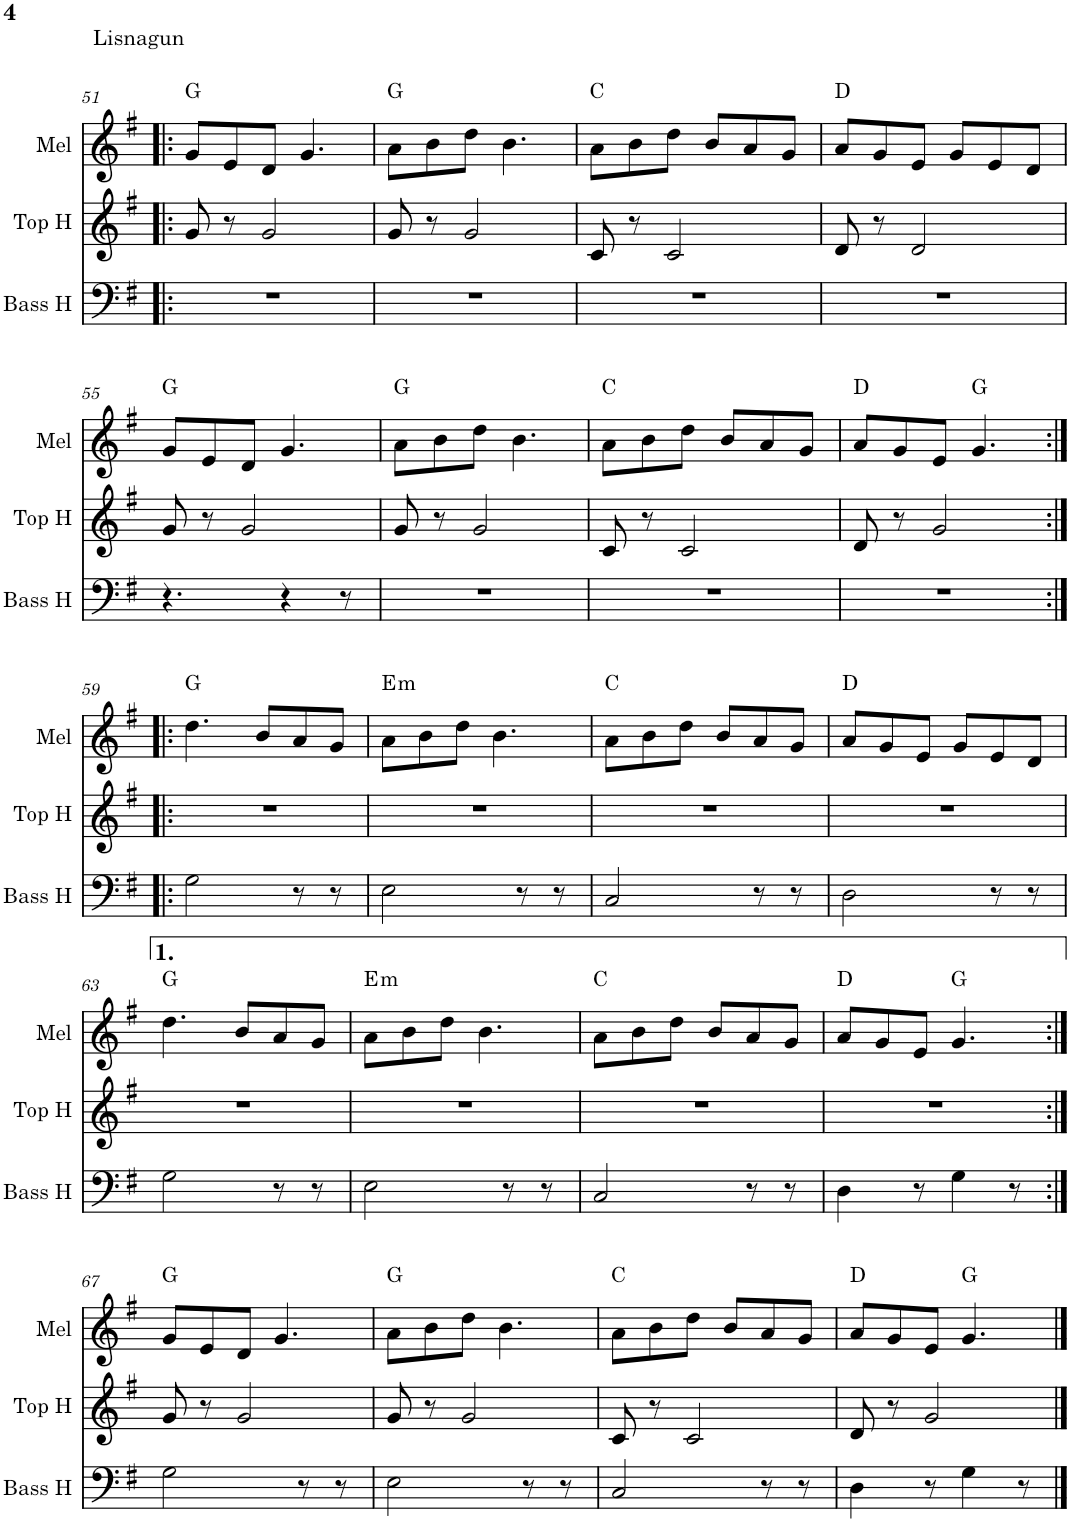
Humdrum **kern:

**kern	**kern	**kern	**harte
*part3	*part2	*part1	*part1
*staff3	*staff2	*staff1	*
*I"Bass Horns	*I"Top Horns	*I"Melody	*
*I'Bass H	*I'Top H	*I'Mel	*
!!LO:PB:g=z
*clefF4	*clefG2	*clefG2	*
*	*Trd7c12	*	*
*k[f#]	*k[f#]	*k[f#]	*
*M6/8	*M6/8	*M6/8	*
=51!|:	=51!|:	=51!|:	=51!|:
!	!	!LO:TX:a:t=Lisnagun	!
2.r	8g/	8g/L	G:maj
.	8r	8e/	.
.	2g/	8d/J	.
.	.	4.g/	.
=52	=52	=52	=52
2.r	8g/	8a\L	G:maj
.	8r	8b\	.
.	2g/	8dd\J	.
.	.	4.b\	.
=53	=53	=53	=53
2.r	8c/	8a\L	C:maj
.	8r	8b\	.
.	2c/	8dd\J	.
.	.	8b/L	.
.	.	8a/	.
.	.	8g/J	.
=54	=54	=54	=54
2.r	8d/	8a/L	D:maj
.	8r	8g/	.
.	2d/	8e/J	.
.	.	8g/L	.
.	.	8e/	.
.	.	8d/J	.
!!LO:LB:g=z
=55	=55	=55	=55
4.r	8g/	8g/L	G:maj
.	8r	8e/	.
.	2g/	8d/J	.
4r	.	4.g/	.
8r	.	.	.
=56	=56	=56	=56
2.r	8g/	8a\L	G:maj
.	8r	8b\	.
.	2g/	8dd\J	.
.	.	4.b\	.
=57	=57	=57	=57
2.r	8c/	8a\L	C:maj
.	8r	8b\	.
.	2c/	8dd\J	.
.	.	8b/L	.
.	.	8a/	.
.	.	8g/J	.
=58	=58	=58	=58
2.r	8d/	8a/L	D:maj
.	8r	8g/	.
.	2g/	8e/J	.
.	.	4.g/	G:maj
!!LO:LB:g=z
=59:|!|:	=59:|!|:	=59:|!|:	=59:|!|:
2G\	2.r	4.dd\	G:maj
.	.	8b/L	.
8r	.	8a/	.
8r	.	8g/J	.
=60	=60	=60	=60
!	!	!	!LO:H:kt=m
2E\	2.r	8a\L	E:min
.	.	8b\	.
.	.	8dd\J	.
.	.	4.b\	.
8r	.	.	.
8r	.	.	.
=61	=61	=61	=61
2C/	2.r	8a\L	C:maj
.	.	8b\	.
.	.	8dd\J	.
.	.	8b/L	.
8r	.	8a/	.
8r	.	8g/J	.
=62	=62	=62	=62
2D\	2.r	8a/L	D:maj
.	.	8g/	.
.	.	8e/J	.
.	.	8g/L	.
8r	.	8e/	.
8r	.	8d/J	.
!!LO:LB:g=z
=63	=63	=63	=63
2G\	2.r	4.dd\	G:maj
.	.	8b/L	.
8r	.	8a/	.
8r	.	8g/J	.
=64	=64	=64	=64
!	!	!	!LO:H:kt=m
2E\	2.r	8a\L	E:min
.	.	8b\	.
.	.	8dd\J	.
.	.	4.b\	.
8r	.	.	.
8r	.	.	.
=65	=65	=65	=65
2C/	2.r	8a\L	C:maj
.	.	8b\	.
.	.	8dd\J	.
.	.	8b/L	.
8r	.	8a/	.
8r	.	8g/J	.
=66	=66	=66	=66
4D\	2.r	8a/L	D:maj
.	.	8g/	.
8r	.	8e/J	.
4G\	.	4.g/	G:maj
8r	.	.	.
!!LO:LB:g=z
=67:|!	=67:|!	=67:|!	=67:|!
2G\	8g/	8g/L	G:maj
.	8r	8e/	.
.	2g/	8d/J	.
.	.	4.g/	.
8r	.	.	.
8r	.	.	.
=68	=68	=68	=68
2E\	8g/	8a\L	G:maj
.	8r	8b\	.
.	2g/	8dd\J	.
.	.	4.b\	.
8r	.	.	.
8r	.	.	.
=69	=69	=69	=69
2C/	8c/	8a\L	C:maj
.	8r	8b\	.
.	2c/	8dd\J	.
.	.	8b/L	.
8r	.	8a/	.
8r	.	8g/J	.
=70	=70	=70	=70
4D\	8d/	8a/L	D:maj
.	8r	8g/	.
8r	2g/	8e/J	.
4G\	.	4.g/	G:maj
8r	.	.	.
==	==	==	==
*-	*-	*-	*-
